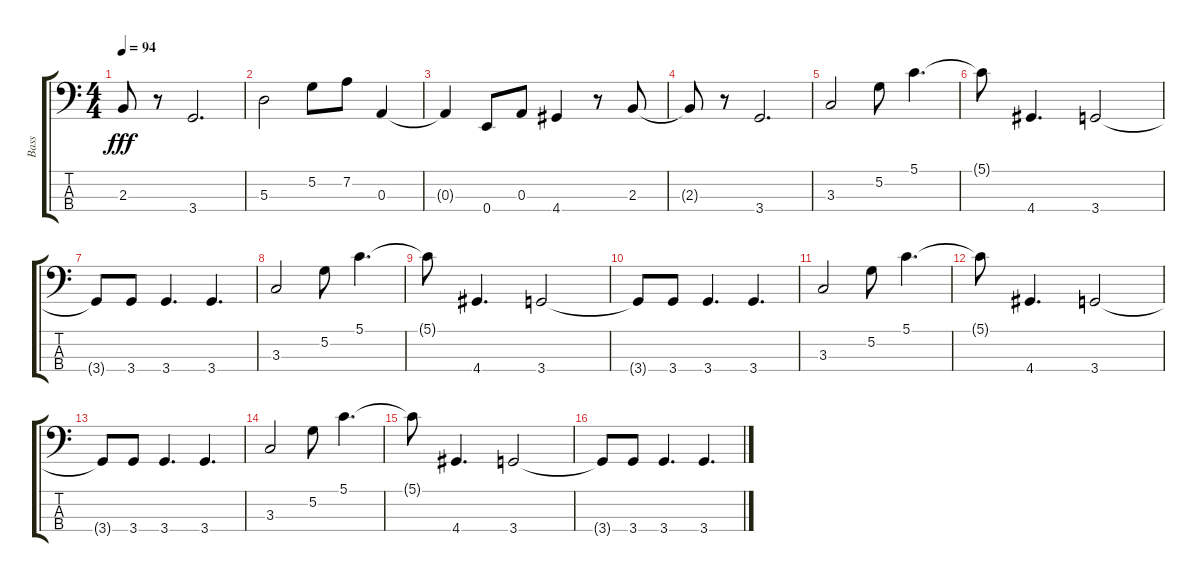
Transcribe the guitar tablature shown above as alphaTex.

\track ("Bass" "Bass") {instrument electricbassfinger}
\staff {score tabs}
\tuning (G2 D2 A1 E1) {hide}
\ts (4 4)
\tempo 94
\clef f4
\ks c
2.3{t}.8{dy fff} r.8 3.4.2{d} |
5.3.2 5.2.8 7.2.8 0.3.4 |
0.3{t}.4 0.4.8 0.3.8 4.4.4 r.8 2.3.8 |
2.3{t}.8 r.8 3.4.2{d} |
3.3.2 5.2.8 5.1.4{d} |
5.1{t}.8 4.4.4{d} 3.4.2 |
3.4{t}.8 3.4.8 3.4.4{d} 3.4.4{d} |
3.3.2 5.2.8 5.1.4{d} |
5.1{t}.8 4.4.4{d} 3.4.2 |
3.4{t}.8 3.4.8 3.4.4{d} 3.4.4{d} |
3.3.2 5.2.8 5.1.4{d} |
5.1{t}.8 4.4.4{d} 3.4.2 |
3.4{t}.8 3.4.8 3.4.4{d} 3.4.4{d} |
3.3.2 5.2.8 5.1.4{d} |
5.1{t}.8 4.4.4{d} 3.4.2 |
3.4{t}.8 3.4.8 3.4.4{d} 3.4.4{d}
